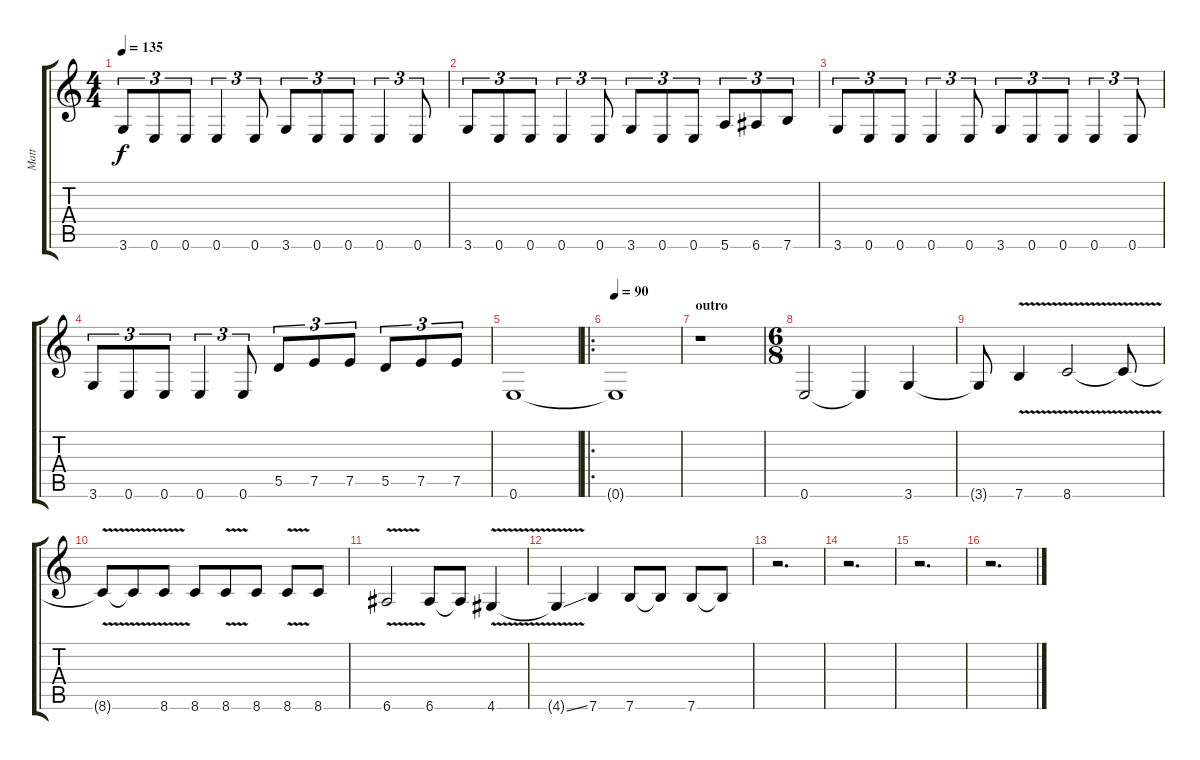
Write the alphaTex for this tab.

\track ("Matt" "Matt") {instrument distortionguitar}
\staff {score tabs}
\tuning (E4 B3 G3 D3 A2 E2) {hide}
\ts (4 4)
\tempo 135
\clef g2
\ks c
3.6.8{tu (3 2) dy f} 0.6.8{tu (3 2)} 0.6.8{tu (3 2)} 0.6.4{tu (3 2)} 0.6.8{tu (3 2)} 3.6.8{tu (3 2)} 0.6.8{tu (3 2)} 0.6.8{tu (3 2)} 0.6.4{tu (3 2)} 0.6.8{tu (3 2)} |
3.6.8{tu (3 2)} 0.6.8{tu (3 2)} 0.6.8{tu (3 2)} 0.6.4{tu (3 2)} 0.6.8{tu (3 2)} 3.6.8{tu (3 2)} 0.6.8{tu (3 2)} 0.6.8{tu (3 2)} 5.6.8{tu (3 2)} 6.6.8{tu (3 2)} 7.6.8{tu (3 2)} |
3.6.8{tu (3 2)} 0.6.8{tu (3 2)} 0.6.8{tu (3 2)} 0.6.4{tu (3 2)} 0.6.8{tu (3 2)} 3.6.8{tu (3 2)} 0.6.8{tu (3 2)} 0.6.8{tu (3 2)} 0.6.4{tu (3 2)} 0.6.8{tu (3 2)} |
3.6.8{tu (3 2)} 0.6.8{tu (3 2)} 0.6.8{tu (3 2)} 0.6.4{tu (3 2)} 0.6.8{tu (3 2)} 5.5.8{tu (3 2)} 7.5.8{tu (3 2)} 7.5.8{tu (3 2)} 5.5.8{tu (3 2)} 7.5.8{tu (3 2)} 7.5.8{tu (3 2)} |
0.6.1 |
\ro
\tempo 90
0.6{t}.1 |
\section ("" "outro")
r.1 |
\ts (6 8)
0.6.2 0.6{t}.4 3.6.4 |
3.6{t}.8 7.6{v}.4 8.6{v}.2 8.6{t}.8 |
8.6{v t}.8 8.6{t}.8 8.6{v}.8 8.6.8 8.6{v}.8 8.6.8 8.6{v}.8 8.6.8 |
6.6{v}.2 6.6.8 6.6{t}.8 4.6{v}.4 |
4.6{ss t}.4 7.6.4 7.6.8 7.6{t}.8 7.6.8 7.6{t}.8 |
r.2{d} |
r.2{d} |
r.2{d} |
r.2{d}
